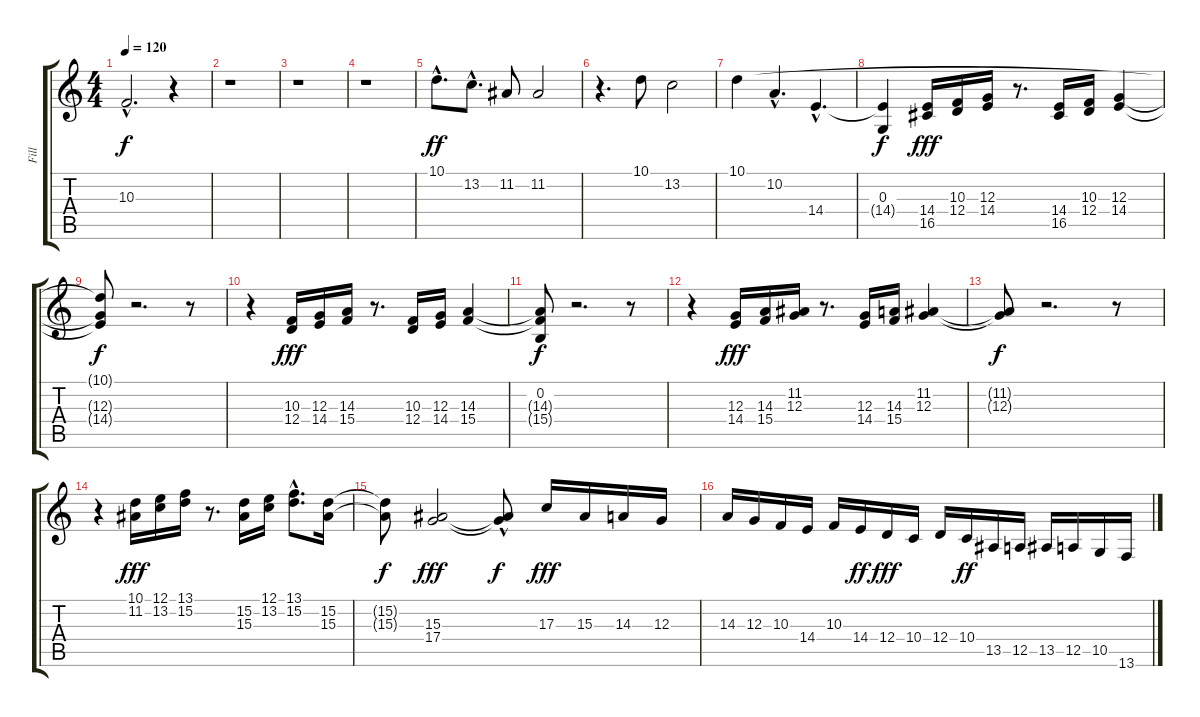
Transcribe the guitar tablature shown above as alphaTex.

\track ("Fill" "Fill") {instrument stringensemble1}
\staff {score tabs}
\tuning (E4 B3 G3 D3 A2 E2) {hide}
\ts (4 4)
\tempo 120
\clef g2
\ks c
10.3{hac t}.2{d dy f} r.4 |
r.1 |
r.1 |
r.1 |
10.1{hac}.8{d dy ff} 13.2{hac}.8{d} 11.2.8 11.2.2 |
r.4{d} 10.1.8 13.2.2 |
10.1.4 10.2{hac}.4{d} 14.4{hac}.4{d} |
(0.3 14.4{t}).4{dy f} (14.4 16.5).16{dy fff instrument stringensemble1} (10.3 12.4).16 (12.3 14.4).16 r.8{d} (14.4 16.5).16 (10.3 12.4).16 (12.3 14.4).4 |
(10.1{t} 12.3{t} 14.4{t}).8{dy f} r.2{d} r.8 |
r.4 (10.3 12.4).16{dy fff} (12.3 14.4).16 (14.3 15.4).16 r.8{d} (10.3 12.4).16 (12.3 14.4).16 (14.3 15.4).4 |
(0.2 14.3{t} 15.4{t}).8{dy f} r.2{d} r.8 |
r.4 (12.3 14.4).16{dy fff} (14.3 15.4).16 (11.2 12.3).16 r.8{d} (12.3 14.4).16 (14.3 15.4).16 (11.2 12.3).4 |
(11.2{t} 12.3{t}).8{dy f} r.2{d} r.8 |
r.4 (10.1 11.2).16{dy fff} (12.1 13.2).16 (13.1 15.2).16 r.8{d} (15.2 15.3).16 (12.1 13.2).16 (13.1{hac} 15.2{hac}).8{d} (15.2 15.3).16 |
(15.2{t} 15.3{t}).8{dy f} (15.3 17.4).2{dy fff} (15.3{t} 17.4{hac t}).8{dy f} 17.3.16{dy fff} 15.3.16 14.3.16 12.3.16 |
14.3.16 12.3.16 10.3.16 14.4.16 10.3.16 14.4.16{dy ff} 12.4.16{dy fff} 10.4.16 12.4.16 10.4.16{dy ff} 13.5.16 12.5.16 13.5.16 12.5.16 10.5.16 13.6.16
